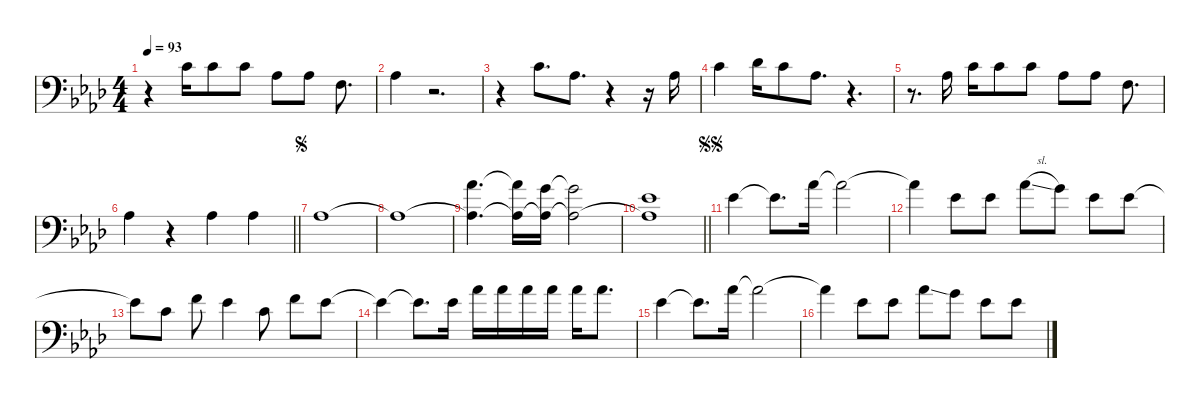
\defaultSystemsLayout 4
\hideDynamics
\bracketExtendMode nobrackets
\singleTrackTrackNamePolicy hidden
\multiTrackTrackNamePolicy hidden
\firstSystemTrackNameMode fullname
\firstSystemTrackNameOrientation horizontal
\otherSystemsTrackNameOrientation horizontal
\track ("Vocals" "bn.") {instrument bassoon}
\staff {score}
\tuning (E4 C4 G3 C3 G2 C2)
\ts (4 4)
\tempo 93
\clef f4
\ks ab
r.4{dy f beam Down} 0.2{acc forcenatural}.16{beam Down} 0.2{acc forcenatural}.8{beam Down} 0.2{acc forcenatural}.8{beam Down} 1.3{acc b}.8{beam Down} 1.3{acc b}.8{beam Down} 5.4{acc forcenatural}.8{d beam Down} |
1.3{acc b}.4{beam Down} r.2{d beam Down} |
r.4{beam Down} 0.2{acc forcenatural}.8{d beam Down} 1.3{acc b}.8{d beam Down} r.4{beam Down} r.16{beam Down} 1.3{acc b}.16{beam Down} |
0.2{acc forcenatural}.4{beam Down} 1.2{acc b}.16{beam Down} 0.2{acc forcenatural}.8{beam Down} 1.3{acc b}.8{d beam Down} r.4{d beam Down} |
r.8{d beam Down} 1.3{acc b}.16{beam Down} 0.2{acc forcenatural}.16{beam Down} 0.2{acc forcenatural}.8{beam Down} 0.2{acc forcenatural}.8{beam Down} 1.3{acc b}.8{beam Down} 1.3{acc b}.8{beam Down} 5.4{acc forcenatural}.8{d beam Down} |
\barLineRight lightlight
1.3{acc b}.4{beam Down} r.4{beam Down} 1.3{acc b}.4{beam Down} 1.3{acc b}.4{beam Down} |
\jump segno
1.3{acc b}.1{beam Down} |
1.3{t acc b}.1{beam Down} |
(4.1{acc b} 1.3{t acc b}).4{d beam Down} (4.1{t acc b} 1.3{t acc b}).16{beam Down} (3.1{acc forcenatural} 1.3{t acc b}).16{beam Down} (3.1{t acc forcenatural} 1.3{t acc b}).2{beam Down} |
\barLineRight lightlight
(3.2{acc b} 1.3{t acc b}).1{beam Down} |
\jump segnosegno
8.3{acc b}.4{beam Down} 8.3{t acc b}.8{d beam Down} 8.2{acc b}.16{beam Down} 8.2{t acc b}.2{beam Down} |
8.2{t acc b}.4{beam Down} 8.3{acc b}.8{beam Down} 8.3{acc b}.8{beam Down} 8.2{sl acc b}.8{beam Down} 7.2{acc forcenatural}.8{beam Down} 8.3{acc b}.8{beam Down} 8.3{acc b}.8{beam Down} |
8.3{t acc b}.8{beam Down} 5.3{acc forcenatural}.8{beam Down} 5.2{acc forcenatural}.8{beam Down} 8.3{acc b}.4{beam Down} 5.3{acc forcenatural}.8{beam Down} 5.2{acc forcenatural}.8{beam Down} 8.3{acc b}.8{beam Down} |
8.3{t acc b}.4{beam Down} 8.3{t acc b}.8{d beam Down} 8.3{acc b}.16{beam Down} 8.2{acc b}.16{beam Down} 8.2{acc b}.16{beam Down} 8.2{acc b}.16{beam Down} 8.2{acc b}.16{beam Down} 8.2{acc b}.16{beam Down} 8.2{acc b}.8{d beam Down} |
8.3{acc b}.4{beam Down} 8.3{t acc b}.8{d beam Down} 8.2{acc b}.16{beam Down} 8.2{t acc b}.2{beam Down} |
8.2{t acc b}.4{beam Down} 8.3{acc b}.8{beam Down} 8.3{acc b}.8{beam Down} 8.2{ss acc b}.8{beam Down} 7.2{acc forcenatural}.8{beam Down} 8.3{acc b}.8{beam Down} 8.3{acc b}.8{beam Down}
